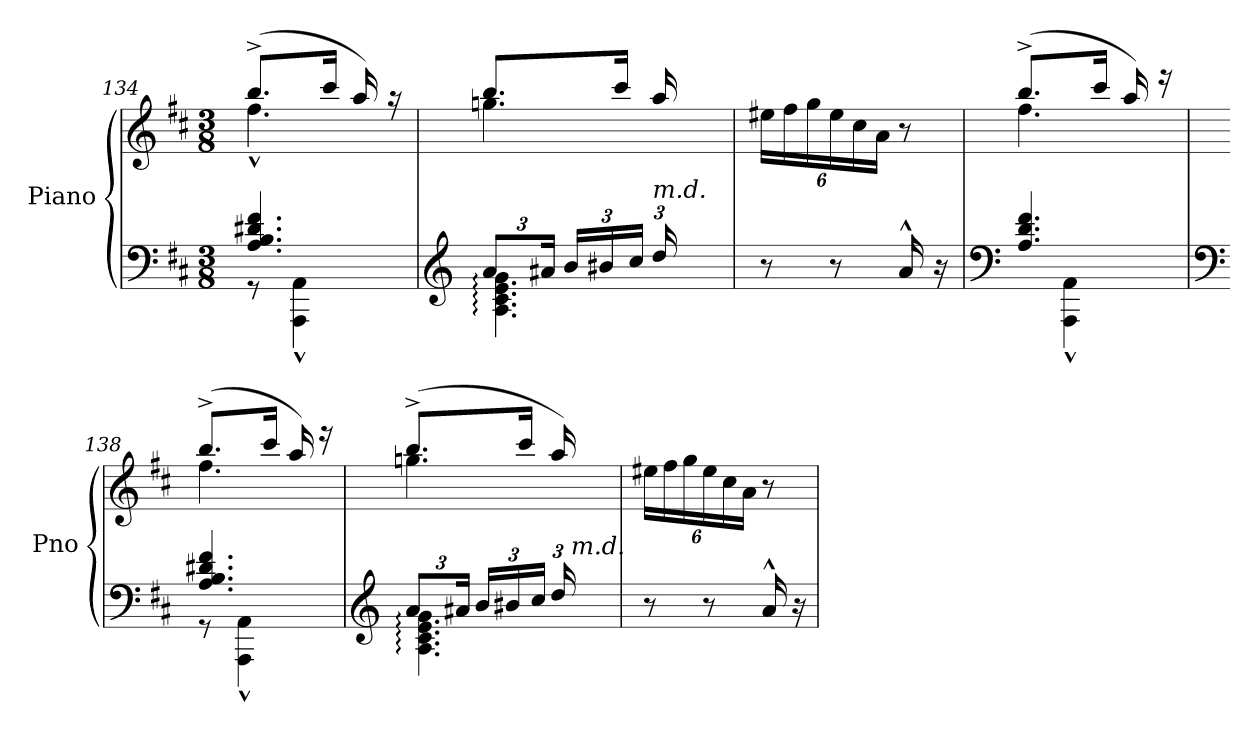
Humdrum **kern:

**kern	**kern
*part1	*part1
*staff2	*staff1
*I"Piano	*
*I'Pno	*
!!LO:LB:g=z
*clefF4	*clefG2
*k[f#c#]	*k[f#c#]
*M3/8	*M3/8
=134	=134
*^	*^
4.A/ 4.B/ 4.d#X/ 4.f#/	8r	(8.bb^/L	4.ff#^^\
.	4AAA\^^ 4AA\^^	.	.
.	.	16ccc#/Jk	.
.	.	16aa/)	.
.	.	16raa	.
*	*	*v	*v
=135	=135	=135
*clefG2	*	*
*	*	*^
*	*	*	*^
(12a/L	4.A\: 4.c#\: 4.e\: 4.g\:	8.bb/L	4.ggn\	24%7ryy
24a#X/Jk	.	.	.	.
*Xbrackettup	*	*	*	*
24b/LL	.	.	.	.
24b#X/	.	.	.	.
.	.	16ccc#/Jk	.	.
24cc#/JJ	.	.	.	.
!LO:TX:a:i:t=m.d.	!	!	!	!
24dd/LL	.	16aa/	.	.
12ryy	.	.	.	24dd#X\
.	.	16ryy	.	.
.	.	.	.	24ee\JJ
*v	*v	*	*	*
*	*v	*v	*v
=136	=136
*	*Xbrackettup
8r	24ee#X\LL
.	24ff#\
.	24gg\
8r	24ee#\
.	24cc#\
.	24a\JJ)
16a^^/	8r
16r	.
=137	=137
*clefF4	*
*^	*^
4.A/ 4.d/ 4.f#/	8ryy	(8.bb^/L	4.ff#\
.	4AAA\^^ 4AA\^^	.	.
.	.	16ccc#/Jk	.
.	.	16aa/)	.
.	.	16r	.
!!LO:PB:g=z	!!
=138	=138	=138	=138
*clefF4	*	*	*
4.A/ 4.B/ 4.d#X/ 4.f#/	8r	(8.bb^/L	4.ff#\
.	4AAA\^^ 4AA\^^	.	.
.	.	16ccc#/Jk	.
.	.	16aa/)	.
.	.	16r	.
*	*	*v	*v
=139	=139	=139
*clefG2	*	*
*brackettup	*	*
*	*	*^
*	*	*	*^
(12a/L	4.A\: 4.c#\: 4.e\: 4.g\:	(8.bb^/L	4.ggn\	24%7ryy
24a#X/Jk	.	.	.	.
*Xbrackettup	*	*	*	*
24b/LL	.	.	.	.
24b#X/	.	.	.	.
.	.	16ccc#/Jk	.	.
24cc#/JJ	.	.	.	.
24dd/LL	.	16aa/)	.	.
!LO:TX:a:i:t=m.d.	!	!	!	!
12ryy	.	.	.	24dd#X\
.	.	16raayy	.	.
.	.	.	.	24ee\JJ
*v	*v	*	*	*
*	*v	*v	*v
=140	=140
8r	24ee#X\LL
.	24ff#\
.	24gg\
8r	24ee#\
.	24cc#\
.	24a\JJ)
16a^^/	8r
16r	.
=	=
*-	*-
